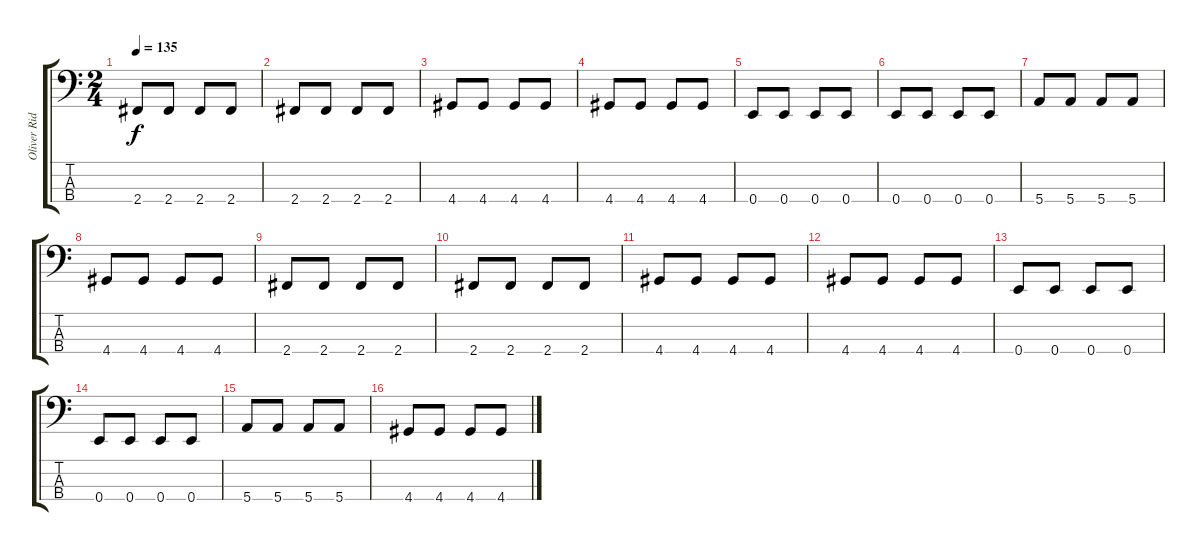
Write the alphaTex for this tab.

\track ("Oliver Ridel / Bass 1" "Oliver Rid") {instrument electricbassfinger}
\staff {score tabs}
\tuning (G2 D2 A1 E1) {hide}
\ts (2 4)
\tempo 135
\clef f4
\ks c
2.4.8{dy f} 2.4.8 2.4.8 2.4.8 |
2.4.8 2.4.8 2.4.8 2.4.8 |
4.4.8 4.4.8 4.4.8 4.4.8 |
4.4.8 4.4.8 4.4.8 4.4.8 |
0.4.8 0.4.8 0.4.8 0.4.8 |
0.4.8 0.4.8 0.4.8 0.4.8 |
5.4.8 5.4.8 5.4.8 5.4.8 |
4.4.8 4.4.8 4.4.8 4.4.8 |
2.4.8 2.4.8 2.4.8 2.4.8 |
2.4.8 2.4.8 2.4.8 2.4.8 |
4.4.8 4.4.8 4.4.8 4.4.8 |
4.4.8 4.4.8 4.4.8 4.4.8 |
0.4.8 0.4.8 0.4.8 0.4.8 |
0.4.8 0.4.8 0.4.8 0.4.8 |
5.4.8 5.4.8 5.4.8 5.4.8 |
4.4.8 4.4.8 4.4.8 4.4.8
